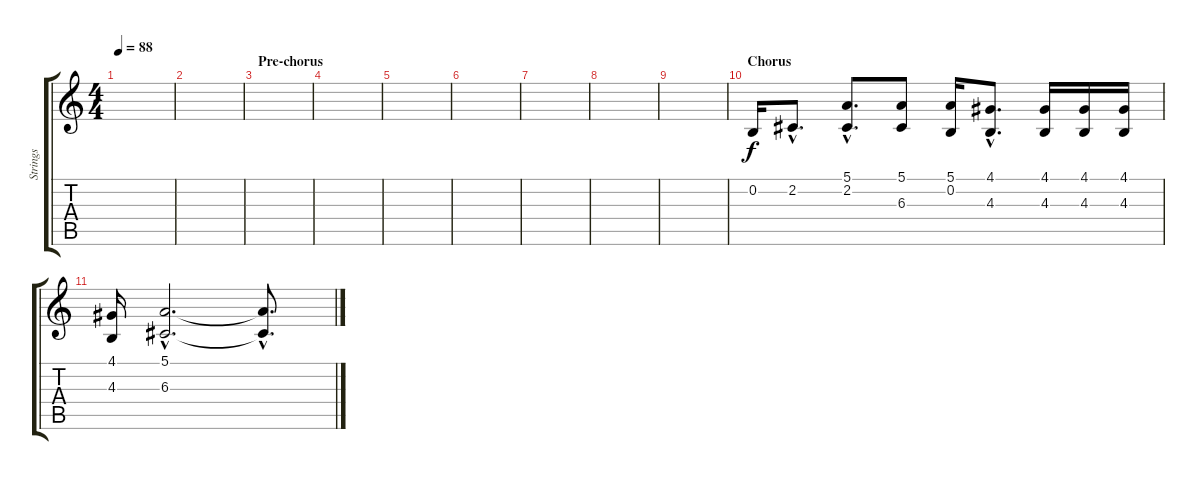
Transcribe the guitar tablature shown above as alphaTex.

\track ("Strings" "Strings") {instrument stringensemble1}
\staff {score tabs}
\tuning (E4 B3 G3 D3 A2 E2) {hide}
\ts (4 4)
\tempo 88
\clef g2
\ks c
|
|
\section ("" "Pre-chorus")
|
|
|
|
|
|
|
\section ("" "Chorus")
0.2.16 2.2{hac}.8{d} (5.1{hac} 2.2{hac}).8{d} (5.1 6.3).8 (5.1 0.2).16 (4.1{hac} 4.3{hac}).8{d} (4.1 4.3).16 (4.1 4.3).16 (4.1 4.3).16 |
(4.1 4.3).16 (5.1{hac} 6.3{hac}).2{d} (5.1{hac t} 6.3{hac t}).8{d dy f}
